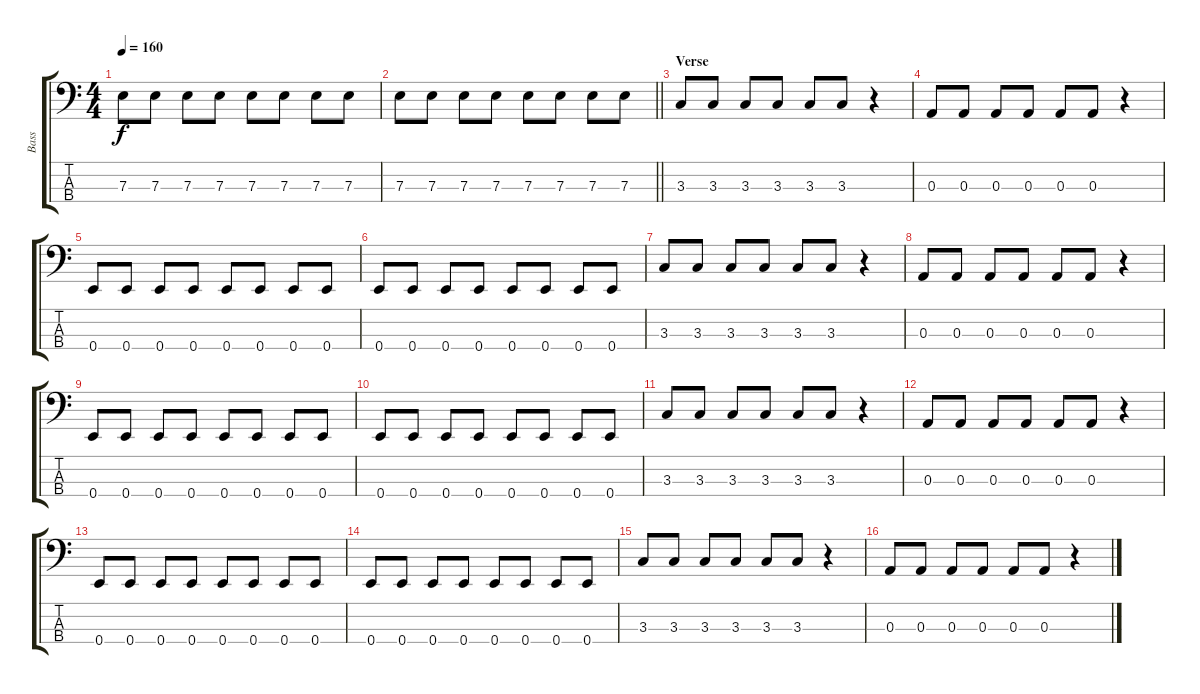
\track ("Bass" "Bass") {instrument electricbassfinger}
\staff {score tabs}
\tuning (G2 D2 A1 E1) {hide}
\ts (4 4)
\tempo 160
\clef f4
\ks c
7.3.8{dy f} 7.3.8 7.3.8 7.3.8 7.3.8 7.3.8 7.3.8 7.3.8 |
\barLineRight lightlight
7.3.8 7.3.8 7.3.8 7.3.8 7.3.8 7.3.8 7.3.8 7.3.8 |
\section ("" "Verse")
3.3.8 3.3.8 3.3.8 3.3.8 3.3.8 3.3.8 r.4 |
0.3.8 0.3.8 0.3.8 0.3.8 0.3.8 0.3.8 r.4 |
0.4.8 0.4.8 0.4.8 0.4.8 0.4.8 0.4.8 0.4.8 0.4.8 |
0.4.8 0.4.8 0.4.8 0.4.8 0.4.8 0.4.8 0.4.8 0.4.8 |
3.3.8 3.3.8 3.3.8 3.3.8 3.3.8 3.3.8 r.4 |
0.3.8 0.3.8 0.3.8 0.3.8 0.3.8 0.3.8 r.4 |
0.4.8 0.4.8 0.4.8 0.4.8 0.4.8 0.4.8 0.4.8 0.4.8 |
0.4.8 0.4.8 0.4.8 0.4.8 0.4.8 0.4.8 0.4.8 0.4.8 |
3.3.8 3.3.8 3.3.8 3.3.8 3.3.8 3.3.8 r.4 |
0.3.8 0.3.8 0.3.8 0.3.8 0.3.8 0.3.8 r.4 |
0.4.8 0.4.8 0.4.8 0.4.8 0.4.8 0.4.8 0.4.8 0.4.8 |
0.4.8 0.4.8 0.4.8 0.4.8 0.4.8 0.4.8 0.4.8 0.4.8 |
3.3.8 3.3.8 3.3.8 3.3.8 3.3.8 3.3.8 r.4 |
0.3.8 0.3.8 0.3.8 0.3.8 0.3.8 0.3.8 r.4
